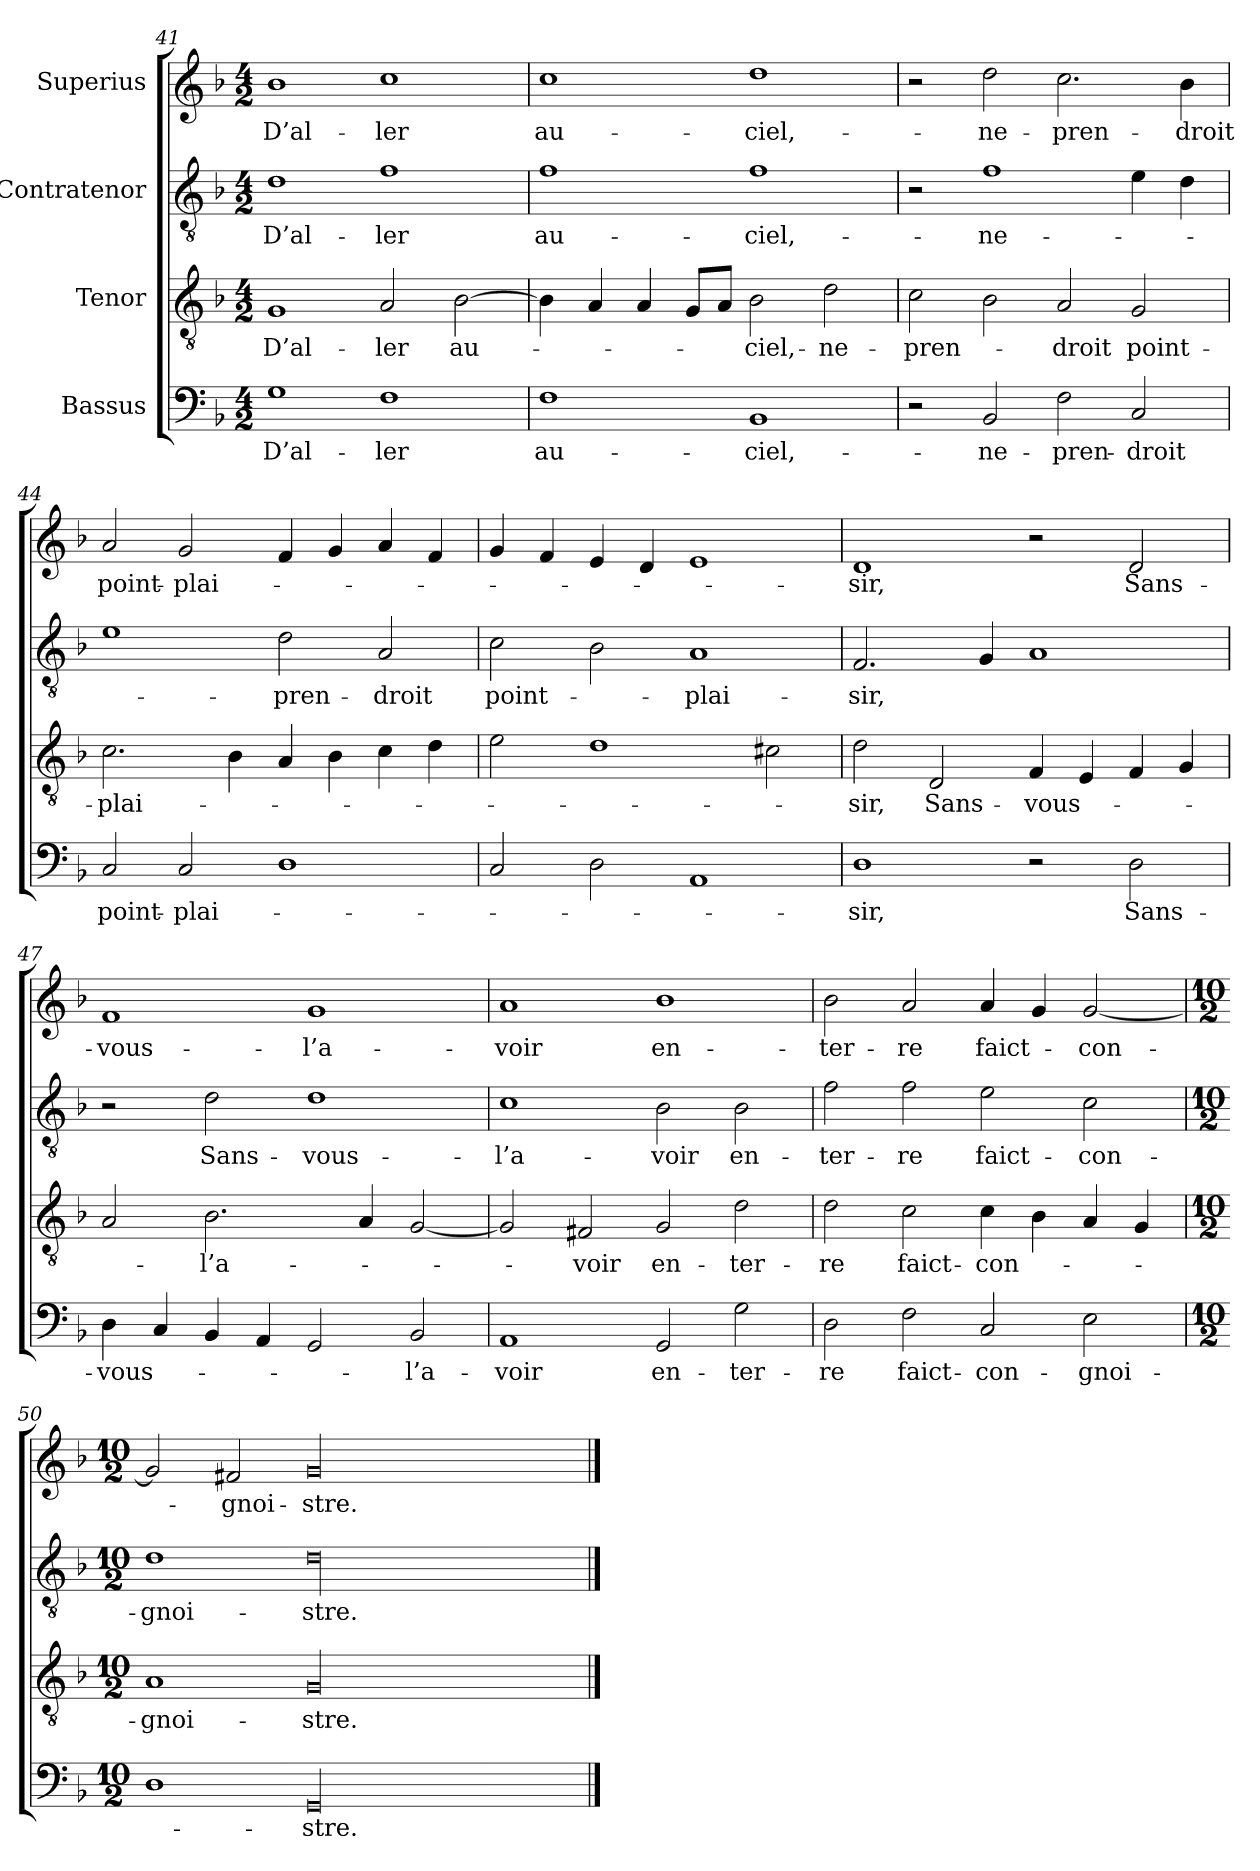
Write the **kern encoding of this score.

**kern	**text	**kern	**text	**kern	**text	**kern	**text
*part4	*part4	*part3	*part3	*part2	*part2	*part1	*part1
*staff4	*staff4	*staff3	*staff3	*staff2	*staff2	*staff1	*staff1
*I"Bassus	*	*I"Tenor	*	*I"Contratenor	*	*I"Superius	*
*clefF4	*	*clefGv2	*	*clefGv2	*	*clefG2	*
*k[b-]	*	*k[b-]	*	*k[b-]	*	*k[b-]	*
*M4/2	*	*M4/2	*	*M4/2	*	*M4/2	*
=41	=41	=41	=41	=41	=41	=41	=41
1G\	D’al-	1G/	D’al-	1d\	D’al-	1b-\	D’al-
1F\	-ler	2A/	-ler	1f\	-ler	1cc\	-ler
.	.	[2B-\	au-	.	.	.	.
=42	=42	=42	=42	=42	=42	=42	=42
1F\	au-	4B-\]	.	1f\	au-	1cc\	au-
.	.	4A/	.	.	.	.	.
.	.	4A/	.	.	.	.	.
.	.	8G/L	.	.	.	.	.
.	.	8A/J	.	.	.	.	.
1BB-/	ciel,-	2B-\	ciel,-	1f\	ciel,-	1dd\	ciel,-
.	.	2d\	ne-	.	.	.	.
=43	=43	=43	=43	=43	=43	=43	=43
2r	.	2c\	pren-	2r	.	2r	.
2BB-/	ne-	2B-\	.	1f\	ne-	2dd\	ne-
2F\	pren-	2A/	-droit	.	.	2.cc\	pren-
2C/	-droit	2G/	point-	4e\	.	.	.
.	.	.	.	4d\	.	4b-\	-droit
=44	=44	=44	=44	=44	=44	=44	=44
2C/	point-	2.c\	plai-	1e\	.	2a/	point-
2C/	plai-	.	.	.	.	2g/	plai-
.	.	4B-\	.	.	.	.	.
1D\	.	4A/	.	2d\	pren-	4f/	.
.	.	4B-\	.	.	.	4g/	.
.	.	4c\	.	2A/	-droit	4a/	.
.	.	4d\	.	.	.	4f/	.
=45	=45	=45	=45	=45	=45	=45	=45
2C/	.	2e\	.	2c\	point-	4g/	.
.	.	.	.	.	.	4f/	.
2D\	.	1d\	.	2B-\	.	4e/	.
.	.	.	.	.	.	4d/	.
1AA/	.	.	.	1A/	plai-	1e/	.
.	.	2c#X\	.	.	.	.	.
=46	=46	=46	=46	=46	=46	=46	=46
1D\	-sir,	2d\	-sir,	2.F/	-sir,	1d/	-sir,
.	.	2D/	Sans-	.	.	.	.
.	.	.	.	4G/	.	.	.
2r	.	4F/	vous-	1A/	.	2r	.
.	.	4E/	.	.	.	.	.
2D\	Sans-	4F/	.	.	.	2d/	Sans-
.	.	4G/	.	.	.	.	.
=47	=47	=47	=47	=47	=47	=47	=47
4D\	vous-	2A/	.	2r	.	1f/	vous-
4C/	.	.	.	.	.	.	.
4BB-/	.	2.B-\	l’a-	2d\	Sans-	.	.
4AA/	.	.	.	.	.	.	.
2GG/	.	.	.	1d\	vous-	1g/	l’a-
.	.	4A/	.	.	.	.	.
2BB-/	l’a-	[2G/	.	.	.	.	.
=48	=48	=48	=48	=48	=48	=48	=48
1AA/	-voir	2G/]	.	1c\	l’a-	1a/	-voir
.	.	2F#X/	-voir	.	.	.	.
2GG/	en-	2G/	en-	2B-\	-voir	1b-\	en-
2G\	ter-	2d\	ter-	2B-\	en-	.	.
=49	=49	=49	=49	=49	=49	=49	=49
2D\	-re	2d\	-re	2f\	ter-	2b-\	ter-
2F\	faict-	2c\	faict-	2f\	-re	2a/	-re
2C/	con-	4c\	con-	2e\	faict-	4a/	faict-
.	.	4B-\	.	.	.	4g/	.
2E\	-gnoi-	4A/	.	2c\	con-	[2g/	con-
.	.	4G/	.	.	.	.	.
=50	=50	=50	=50	=50	=50	=50	=50
*M10/2	*	*M10/2	*	*M10/2	*	*M10/2	*
1D\	.	1A/	-gnoi-	1d\	-gnoi-	2g/]	.
.	.	.	.	.	.	2f#X/	-gnoi-
00GG/	-stre.	00G/	-stre.	00d\	-stre.	00g/	-stre.
==	==	==	==	==	==	==	==
*-	*-	*-	*-	*-	*-	*-	*-
